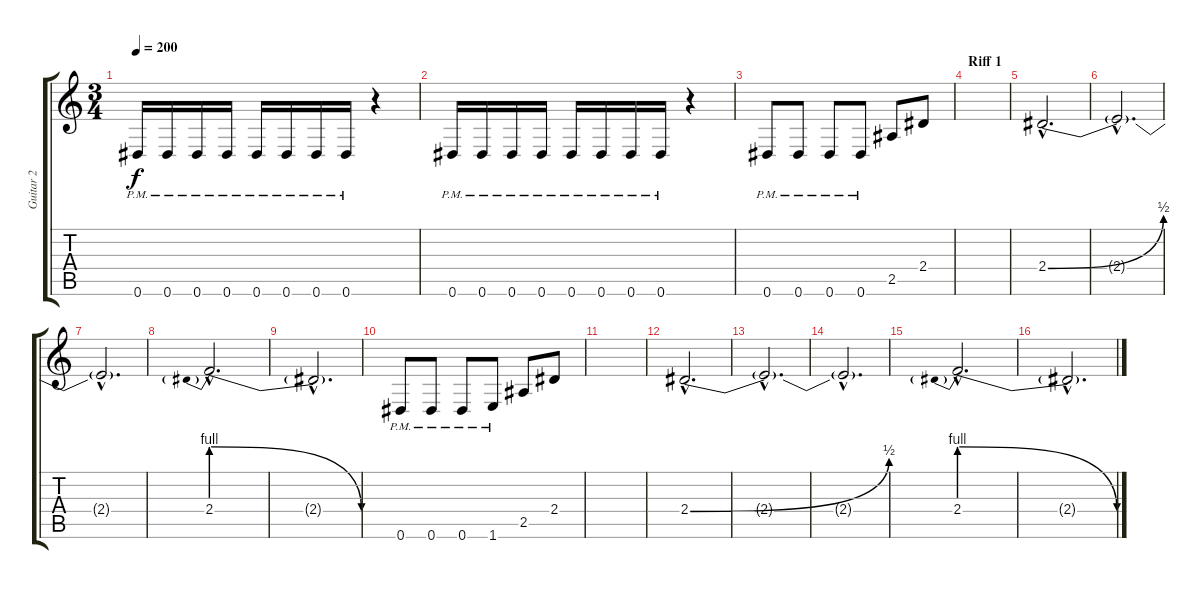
\track ("Guitar 2" "Guitar 2") {instrument overdrivenguitar}
\staff {score tabs}
\tuning (Eb4 Bb3 Gb3 Db3 Ab2 Eb2) {hide}
\ts (3 4)
\tempo 200
\clef g2
\ks c
0.6{pm}.16{dy f} 0.6{pm}.16 0.6{pm}.16 0.6{pm}.16 0.6{pm}.16 0.6{pm}.16 0.6{pm}.16 0.6{pm}.16 r.4 |
0.6{pm}.16 0.6{pm}.16 0.6{pm}.16 0.6{pm}.16 0.6{pm}.16 0.6{pm}.16 0.6{pm}.16 0.6{pm}.16 r.4 |
0.6{pm}.8 0.6{pm}.8 0.6{pm}.8 0.6{pm}.8 2.5.8 2.4.8 |
\section ("" "Riff 1")
|
2.4{be (bend 0 0 60 2) hac}.2{d volume 12} |
2.4{hac t}.2{d} |
2.4{hac t}.2{d} |
2.4{be (prebendrelease 0 4 60 0) hac}.2{d} |
2.4{hac t}.2{d} |
0.6{pm}.8 0.6{pm}.8 0.6{pm}.8 1.6{pm}.8 2.5.8 2.4.8 |
|
2.4{be (bend 0 0 60 2) hac}.2{d} |
2.4{hac t}.2{d} |
2.4{hac t}.2{d} |
2.4{be (prebendrelease 0 4 60 0) hac}.2{d} |
2.4{hac t}.2{d}
